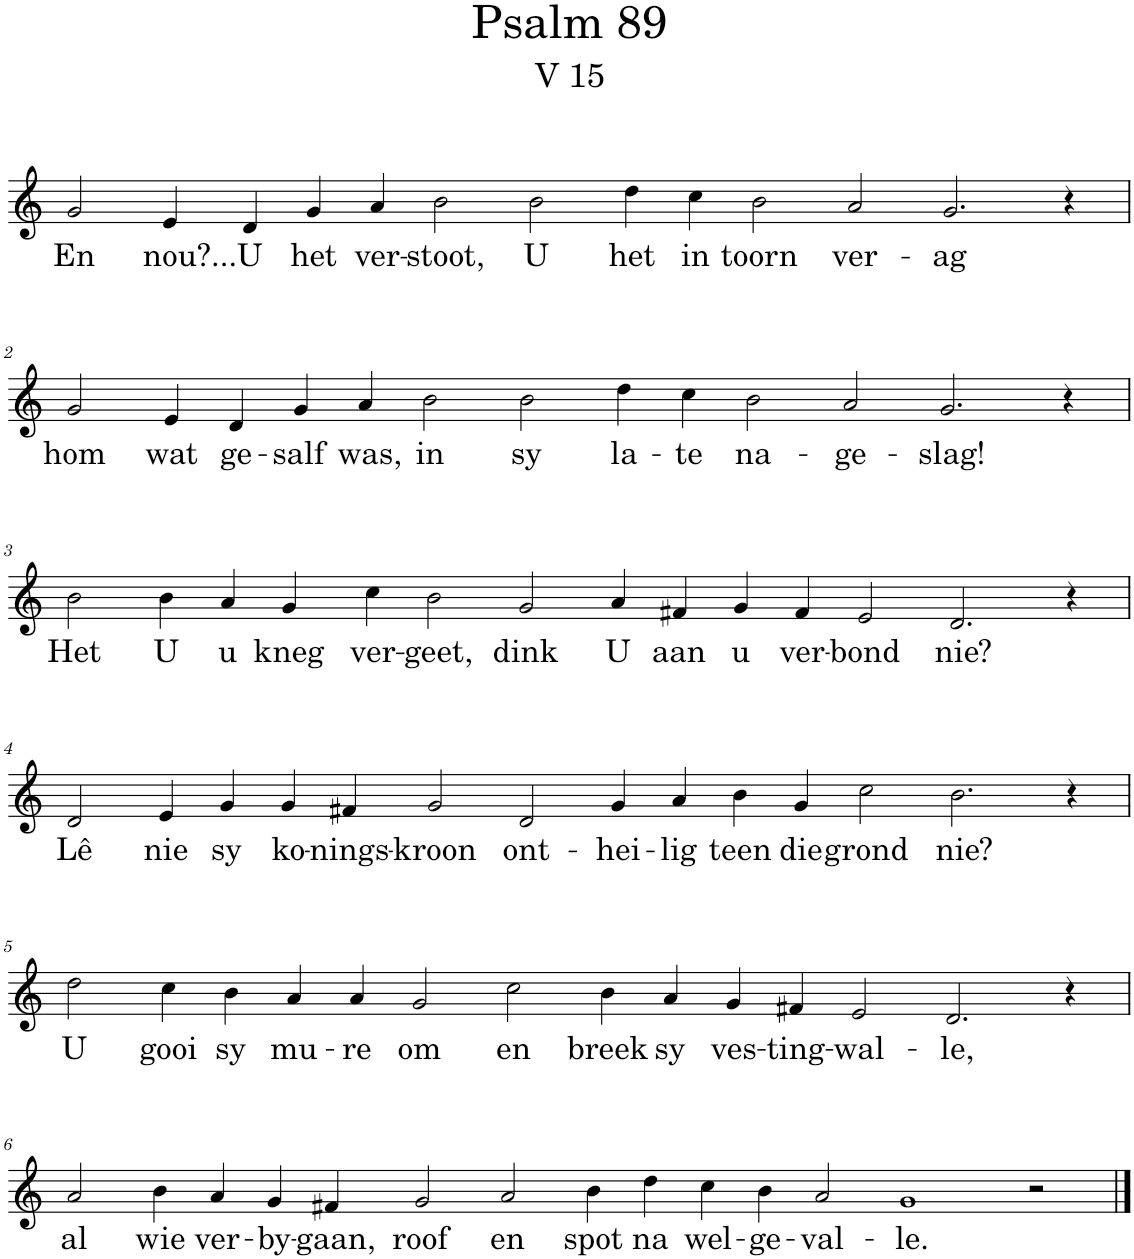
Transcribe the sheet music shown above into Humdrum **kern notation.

**kern	**text
*part1	*part1
*staff1	*staff1
*I"Pipe Organ	*
*I'Org.	*
*clefG2	*
*k[]	*
*M20/4	*
=1	=1
!	!LO:LY:b
2g/	En
!	!LO:LY:b
4e/	nou?...
!	!LO:LY:b
4d/	U
!	!LO:LY:b
4g/	het
!	!LO:LY:b
4a/	ver-
!	!LO:LY:b
2b\	-stoot,
!	!LO:LY:b
2b\	U
!	!LO:LY:b
4dd\	het
!	!LO:LY:b
4cc\	in
!	!LO:LY:b
2b\	toorn
!	!LO:LY:b
2a/	ver-
!	!LO:LY:b
2.g/	-ag
4r	.
!!LO:LB:g=z
=2	=2
!	!LO:LY:b
2g/	hom
!	!LO:LY:b
4e/	wat
!	!LO:LY:b
4d/	ge-
!	!LO:LY:b
4g/	-salf
!	!LO:LY:b
4a/	was,
!	!LO:LY:b
2b\	in
!	!LO:LY:b
2b\	sy
!	!LO:LY:b
4dd\	la-
!	!LO:LY:b
4cc\	-te
!	!LO:LY:b
2b\	na-
!	!LO:LY:b
2a/	-ge-
!	!LO:LY:b
2.g/	-slag!
4r	.
!!LO:LB:g=z
=3	=3
!	!LO:LY:b
2b\	Het
!	!LO:LY:b
4b\	U
!	!LO:LY:b
4a/	u
!	!LO:LY:b
4g/	kneg
!	!LO:LY:b
4cc\	ver-
!	!LO:LY:b
2b\	-geet,
!	!LO:LY:b
2g/	dink
!	!LO:LY:b
4a/	U
!	!LO:LY:b
4f#X/	aan
!	!LO:LY:b
4g/	u
!	!LO:LY:b
4f#/	ver-
!	!LO:LY:b
2e/	-bond
!	!LO:LY:b
2.d/	nie?
4r	.
!!LO:LB:g=z
=4	=4
!	!LO:LY:b
2d/	Lê
!	!LO:LY:b
4e/	nie
!	!LO:LY:b
4g/	sy
!	!LO:LY:b
4g/	ko-
!	!LO:LY:b
4f#X/	-nings-
!	!LO:LY:b
2g/	-kroon
!	!LO:LY:b
2d/	ont-
!	!LO:LY:b
4g/	-hei-
!	!LO:LY:b
4a/	-lig
!	!LO:LY:b
4b\	teen
!	!LO:LY:b
4g/	die
!	!LO:LY:b
2cc\	grond
!	!LO:LY:b
2.b\	nie?
4r	.
!!LO:LB:g=z
=5	=5
!	!LO:LY:b
2dd\	U
!	!LO:LY:b
4cc\	gooi
!	!LO:LY:b
4b\	sy
!	!LO:LY:b
4a/	mu-
!	!LO:LY:b
4a/	-re
!	!LO:LY:b
2g/	om
!	!LO:LY:b
2cc\	en
!	!LO:LY:b
4b\	breek
!	!LO:LY:b
4a/	sy
!	!LO:LY:b
4g/	ves-
!	!LO:LY:b
4f#X/	-ting-
!	!LO:LY:b
2e/	-wal-
!	!LO:LY:b
2.d/	-le,
4r	.
!!LO:LB:g=z
=6	=6
*M22/4	*
!	!LO:LY:b
2a/	al
!	!LO:LY:b
4b\	wie
!	!LO:LY:b
4a/	ver-
!	!LO:LY:b
4g/	-by-
!	!LO:LY:b
4f#X/	-gaan,
!	!LO:LY:b
2g/	roof
!	!LO:LY:b
2a/	en
!	!LO:LY:b
4b\	spot
!	!LO:LY:b
4dd\	na
!	!LO:LY:b
4cc\	wel-
!	!LO:LY:b
4b\	-ge-
!	!LO:LY:b
2a/	-val-
!	!LO:LY:b
1g	-le.
2r	.
==	==
*-	*-
